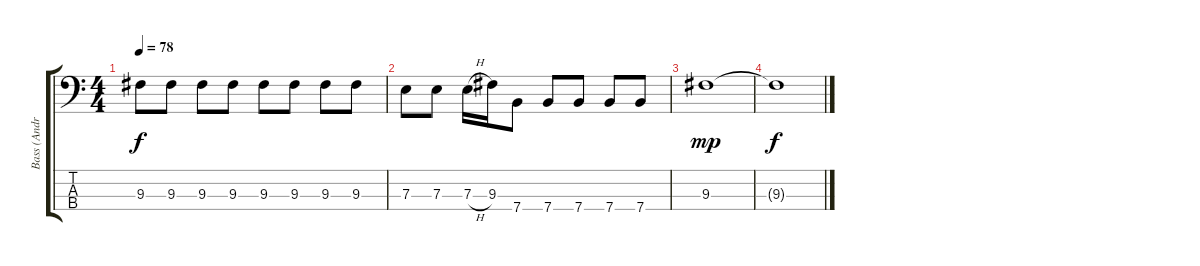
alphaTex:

\track ("Bass (Andreas \"Dedi\" Herde)" "Bass (Andr") {instrument electricbassfinger}
\staff {score tabs}
\tuning (G2 D2 A1 E1) {hide}
\ts (4 4)
\tempo 78
\clef f4
\ks c
9.3.8{dy f} 9.3.8 9.3.8 9.3.8 9.3.8 9.3.8 9.3.8 9.3.8 |
7.3.8 7.3.8 7.3{h}.16 9.3.16 7.4.8 7.4.8 7.4.8 7.4.8 7.4.8 |
9.3.1{dy mp} |
9.3{t}.1{dy f}
